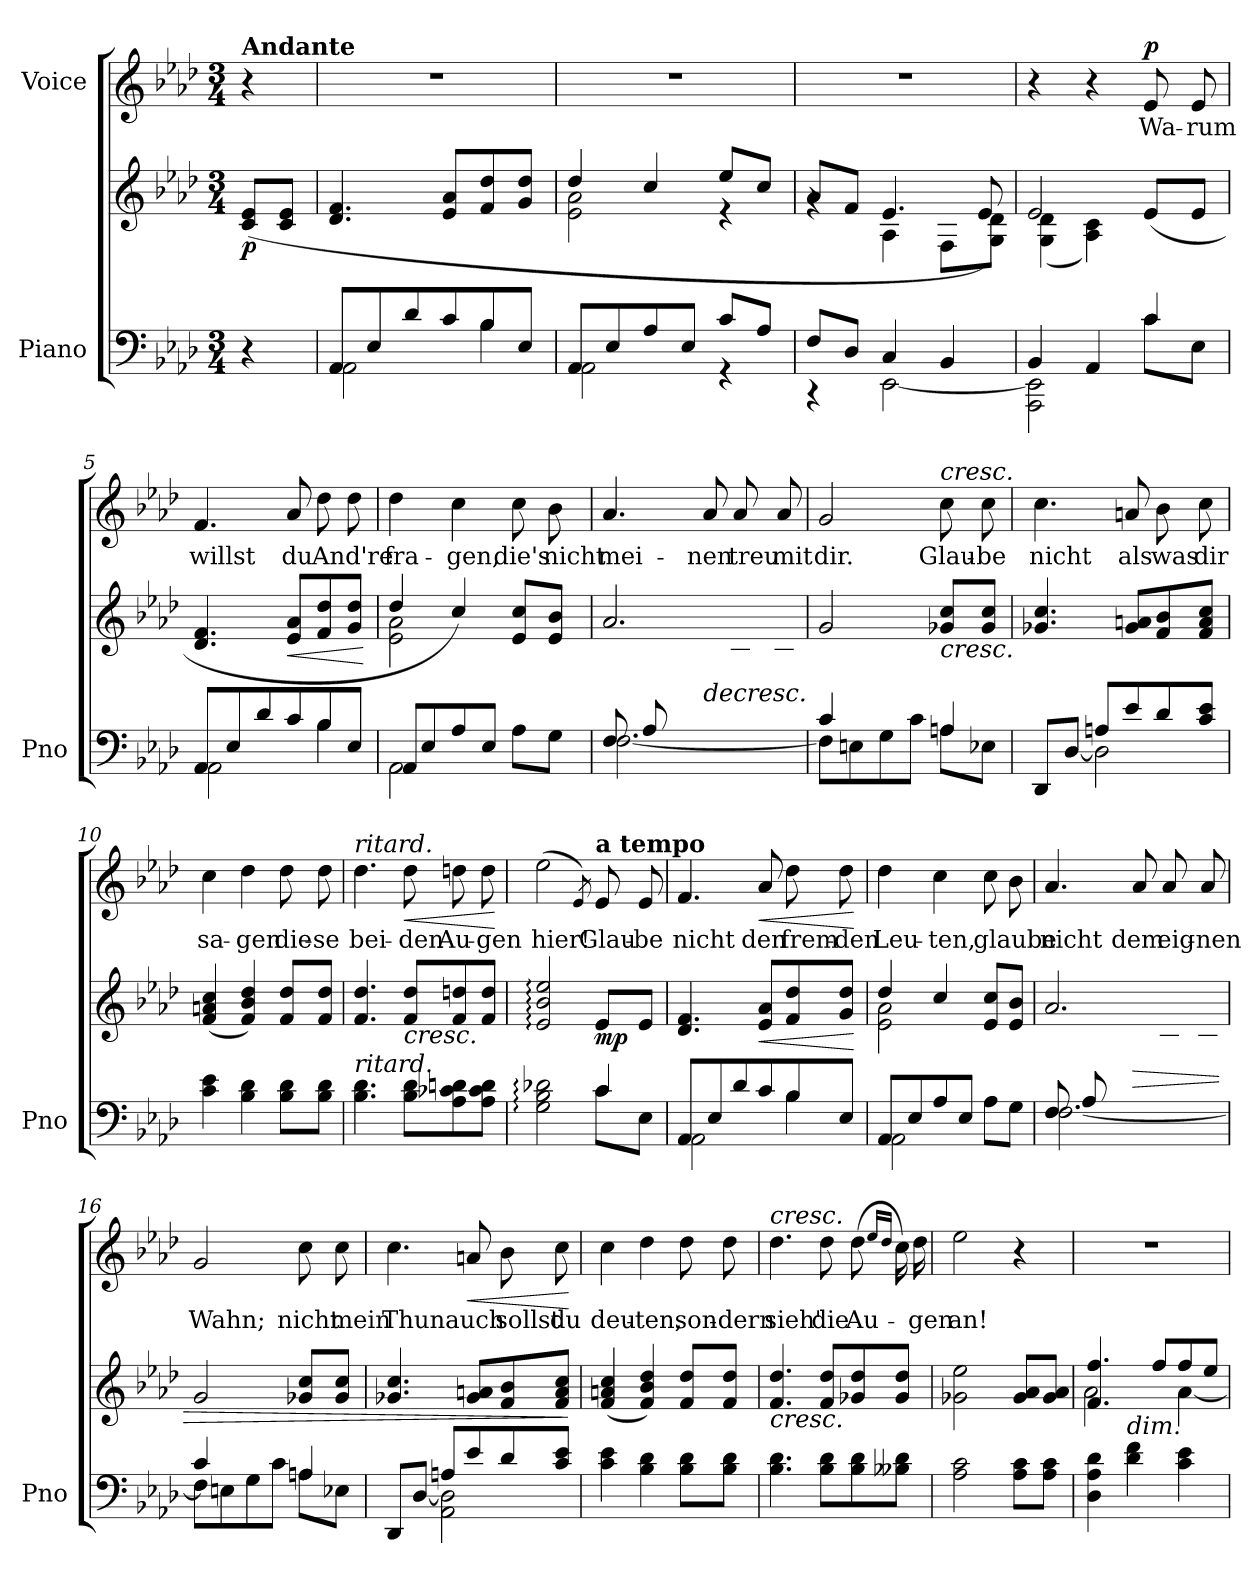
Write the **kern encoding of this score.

**kern	**kern	**dynam	**kern	**text	**dynam
*part2	*part2	*part2	*part1	*part1	*part1
*staff3	*staff2	*staff2/3	*staff1	*staff1	*staff1
*I"Piano	*	*	*I"Voice	*	*
*I'Pno	*	*	*	*	*
*clefF4	*clefG2	*	*clefG2	*	*
*k[b-e-a-d-]	*k[b-e-a-d-]	*	*k[b-e-a-d-]	*	*
*M3/4	*M3/4	*	*M3/4	*	*
=	=	=	=	=	=
!	!	!	!LO:TX:a:B:t=Andante	!	!
!	!	!LO:DY:b	!	!	!
4r	(>8c/ 8e-/L	p	4r	.	.
.	8c/ 8e-/J	.	.	.	.
=1	=1	=1	=1	=1	=1
*^	*	*	*	*	*
8AA-/L	2AA-\	4.d-/ 4.f/	.	2.r	.	.
8E-/	.	.	.	.	.	.
8d-/	.	.	.	.	.	.
8c/	.	8e-/ 8a-/L	.	.	.	.
8B-/	4B-\	8f/ 8dd-/	.	.	.	.
8E-/J	.	8g/ 8dd-/J	.	.	.	.
=2	=2	=2	=2	=2	=2	=2
*	*	*^	*	*	*	*
8AA-/L	2AA-\	4dd-/	2e-\ 2a-\	.	2.r	.	.
8E-/	.	.	.	.	.	.	.
8A-/	.	4cc/	.	.	.	.	.
8E-/J	.	.	.	.	.	.	.
8c/L	4r	8ee-/L	4r	.	.	.	.
8A-/J	.	8cc/J	.	.	.	.	.
=3	=3	=3	=3	=3	=3	=3	=3
8F/L	4r	8a-/L	4rg	.	2.r	.	.
8D-/J	.	8f/J	.	.	.	.	.
4C/	[2EE-\	4.e-/	4A-\	.	.	.	.
4BB-/	.	.	8F\L	.	.	.	.
.	.	8e-/)	8G\ 8d-\J	.	.	.	.
=4	=4	=4	=4	=4	=4	=4	=4
4BB-/	2AAA-\ 2EE-\]	2e-/	(<4G\ 4d-\	.	4r	.	.
4AA-/	.	.	4A-\ 4c\)	.	4r	.	.
!	!	!	!	!	!	!LO:LY:b	!LO:DY:a
4c/	8c\L	(>8e-/L	4ryy	.	8e-/	Wa-	p
!	!	!	!	!	!	!LO:LY:b	!
.	8E-\J	8e-/J	.	.	8e-/	-rum	.
*	*	*v	*v	*	*	*	*
=5	=5	=5	=5	=5	=5	=5
!	!	!	!	!	!LO:LY:b	!
8AA-/L	2AA-\	4.d-/ 4.f/	.	4.f/	willst	.
8E-/	.	.	.	.	.	.
8d-/	.	.	.	.	.	.
!	!	!	!LO:HP:b	!	!LO:LY:b	!
8c/	.	8e-/ 8a-/L	<	8a-/	du	.
!	!	!	!	!	!LO:LY:b	!
8B-/	4B-\	8f/ 8dd-/	.	8dd-\	And're	.
8E-/J	.	8g/ 8dd-/J	.	8dd-\	.	.
*v	*v	*	*	*	*	*
.	.	[	.	.	.
!!LO:LB:g=z
=6	=6	=6	=6	=6	=6
*^	*^	*	*	*	*
!	!	!	!	!	!	!LO:LY:b	!
2AA-\	8AA-/L	4dd-/	2e-\ 2a-\	.	4dd-\	fra-	.
.	8E-/	.	.	.	.	.	.
!	!	!	!	!	!	!LO:LY:b	!
.	8A-/	4cc/)	.	.	4cc\	-gen,	.
.	8E-/J	.	.	.	.	.	.
!	!	!	!	!	!	!LO:LY:b	!
8A-\L	4ryy	8e-/ 8cc/L	4ryy	.	8cc\	die's	.
!	!	!	!	!	!	!LO:LY:b	!
8G\J	.	8e-/ 8b-/J	.	.	8b-\	nicht	.
=7	=7	=7	=7	=7	=7	=7	=7
!	!	!	!	!	!	!LO:LY:b	!
(>8F/L	[2.F\	2.a-/	4ryy	.	4.a-/	mei-	.
8A-/	.	.	.	.	.	.	.
2ryy	.	.	8e-\	.	.	.	.
!	!	!	!	!LO:HP:b	!	!LO:LY:b	!
.	.	.	8d-\	>	8a-/	-nen	.
!	!	!	!	!	!	!LO:LY:b	!
.	.	.	8c\	.	8a-/	treu	.
!	!	!	!	!	!	!LO:LY:b	!
.	.	.	8Bn\J)	.	8a-/	mit	.
=8	=8	=8	=8	=8	=8	=8	=8
!	!	!	!	!	!	!LO:LY:b	!
*	*	*v	*v	*	*	*	*
4c/	8F\L]	2g/	.	2g/	dir.	.
.	8En\	.	.	.	.	.
4ryy	8G\	.	.	.	.	.
.	8c\J	.	.	.	.	.
!	!	!	!	!LO:TX:a:i:t=cresc.	!	!
!	!	!LO:TX:b:i:t=cresc.	!	!	!	!
!	!	!	!	!	!LO:LY:b	!
4An/	8A\L	8g-X/ 8cc/L	.	8cc\	Glau-	.
!	!	!	!	!	!LO:LY:b	!
.	8E-X\J	8g-/ 8cc/J	.	8cc\	-be	.
=9	=9	=9	=9	=9	=9	=9
!	!	!	!	!	!LO:LY:b	!
8DD-/L	4ryy	4.g-X/ 4.cc/	.	4.cc\	nicht	.
[8D-/J	.	.	.	.	.	.
8An/L	2D-\]	.	.	.	.	.
!	!	!	!	!	!LO:LY:b	!
8e-/	.	8g-/ 8an/L	.	8an/	als	.
!	!	!	!	!	!LO:LY:b	!
8d-/	.	8f/ 8b-/	.	8b-\	was	.
!	!	!	!	!	!LO:LY:b	!
8c/ 8e-/J	.	8f/ 8a/ 8cc/J	.	8cc\	dir	.
*v	*v	*	*	*	*	*
=10	=10	=10	=10	=10	=10
!	!	!	!	!LO:LY:b	!
4c\ 4e-\	(>4f/ 4an/ 4cc/	.	4cc\	sa-	.
!	!	!	!	!LO:LY:b	!
4B-\ 4d-\	4f/ 4b-/ 4dd-/)	.	4dd-\	-gen	.
!	!	!	!	!LO:LY:b	!
8B-\ 8d-\L	8f/ 8dd-/L	.	8dd-\	die-	.
!	!	!	!	!LO:LY:b	!
8B-\ 8d-\J	8f/ 8dd-/J	.	8dd-\	-se	.
!!LO:LB:g=z
=11	=11	=11	=11	=11	=11
!	!	!	!LO:TX:a:i:t=ritard.	!	!
!LO:TX:a:i:t=ritard.	!	!	!	!	!
!	!	!	!	!LO:LY:b	!
4.B-\ 4.d-\	4.f/ 4.dd-/	.	4.dd-\	bei-	.
!	!	!LO:HP:b	!	!LO:LY:b	!LO:HP:b
8B-\ 8d-\L	8f/ 8dd-/L	<	8dd-\	-den	<
!	!	!	!	!LO:LY:b	!
8A-\ 8c-X\ 8dn\	8f/ 8ddn/	.	8ddn\	Au-	.
!	!	!	!	!LO:LY:b	!
8A-\ 8c-\ 8d\J	8f/ 8dd/J	.	8dd\	-gen	.
.	.	]	.	.	[
=12	=12	=12	=12	=12	=12
*^	*	*	*	*	*
!	!	!	!	!	!LO:LY:b	!
2ryy	2G\: 2B-\: 2d-X\:	2e-/: 2b-/: 2ee-/:	.	(>2ee-\	hier!	.
.	.	.	.	8qe-/)	.	.
!	!	!	!	!LO:TX:a:B:t=a tempo	!	!
!	!	!	!LO:DY:b	!	!LO:LY:b	!
4c/	8c\L	8e-/L	mp	8e-/	Glau-	.
!	!	!	!	!	!LO:LY:b	!
.	8E-\J	8e-/J	.	8e-/	-be	.
=13	=13	=13	=13	=13	=13	=13
!	!	!	!	!	!LO:LY:b	!
8AA-/L	2AA-\	4.d-/ 4.f/	.	4.f/	nicht	.
8E-/	.	.	.	.	.	.
8d-/	.	.	.	.	.	.
!	!	!	!LO:HP:b	!	!LO:LY:b	!LO:HP:b
8c/	.	8e-/ 8a-/L	<	8a-/	den	<
!	!	!	!	!	!LO:LY:b	!
8B-/	4B-\	8f/ 8dd-/	.	8dd-\	frem-	.
!	!	!	!	!	!LO:LY:b	!
8E-/J	.	8g/ 8dd-/J	.	8dd-\	-den	.
*v	*v	*	*	*	*	*
.	.	[	.	.	[
=14	=14	=14	=14	=14	=14
*^	*^	*	*	*	*
!	!	!	!	!	!	!LO:LY:b	!
8AA-/L	2AA-\	4dd-/	2e-\ 2a-\	.	4dd-\	Leu-	.
8E-/	.	.	.	.	.	.	.
!	!	!	!	!	!	!LO:LY:b	!
8A-/	.	4cc/	.	.	4cc\	-ten,	.
8E-/J	.	.	.	.	.	.	.
!	!	!	!	!	!	!LO:LY:b	!
8A-\L	4ryy	8e-/ 8cc/L	4ryy	.	8cc\	glaube	.
8G\J	.	8e-/ 8b-/J	.	.	8b-\	.	.
=15	=15	=15	=15	=15	=15	=15	=15
!	!	!	!	!	!	!LO:LY:b	!
(>8F/L	[2.F\	2.a-/	4ryy	.	4.a-/	nicht	.
8A-/	.	.	.	.	.	.	.
2ryy	.	.	8e-\	.	.	.	.
!	!	!	!	!LO:HP:b	!	!LO:LY:b	!
.	.	.	8d-\	>	8a-/	dem	.
!	!	!	!	!	!	!LO:LY:b	!
.	.	.	8c\	.	8a-/	eig-	.
!	!	!	!	!	!	!LO:LY:b	!
.	.	.	8Bn\J)	.	8a-/	-nen	.
*v	*v	*	*	*	*	*	*
*	*v	*v	*	*	*	*
.	.	[	.	.	.
!!LO:LB:g=z
=16	=16	=16	=16	=16	=16
*^	*	*	*	*	*
!	!	!	!	!	!LO:LY:b	!
4c/	8F\L]	2g/	.	2g/	Wahn;	.
.	8En\	.	.	.	.	.
4rFyy	8G\	.	.	.	.	.
.	8c\J	.	.	.	.	.
!	!	!	!	!	!LO:LY:b	!
4An/	8A\L	8g-X/ 8cc/L	.	8cc\	nicht	.
!	!	!	!	!	!LO:LY:b	!
.	8E-X\J	8g-/ 8cc/J	.	8cc\	mein	.
=17	=17	=17	=17	=17	=17	=17
!	!	!	!	!	!LO:LY:b	!
4ryy	8DD-/L	4.g-X/ 4.cc/	.	4.cc\	Thun	.
.	[8D-/J	.	.	.	.	.
8An/L	2AA-\ 2D-\]	.	.	.	.	.
!	!	!	!	!	!LO:LY:b	!LO:HP:b
8e-/	.	8g-/ 8an/L	.	8an/	auch	<
!	!	!	!	!	!LO:LY:b	!
8d-/	.	8f/ 8b-/	.	8b-\	sollst	.
!	!	!	!	!	!LO:LY:b	!
8c/ 8e-/J	.	8f/ 8a/ 8cc/J	.	8cc\	du	.
*v	*v	*	*	*	*	*
.	.	]	.	.	[
=18	=18	=18	=18	=18	=18
!	!	!	!	!LO:LY:b	!
4c\ 4e-\	(>4f/ 4an/ 4cc/	.	4cc\	deu-	.
!	!	!	!	!LO:LY:b	!
4B-\ 4d-\	4f/ 4b-/ 4dd-/)	.	4dd-\	-ten,	.
!	!	!	!	!LO:LY:b	!
8B-\ 8d-\L	8f/ 8dd-/L	.	8dd-\	son-	.
!	!	!	!	!LO:LY:b	!
8B-\ 8d-\J	8f/ 8dd-/J	.	8dd-\	-dern	.
=19	=19	=19	=19	=19	=19
!	!	!	!LO:TX:a:i:t=cresc.	!	!
!	!LO:TX:b:i:t=cresc.	!	!	!	!
!	!	!	!	!LO:LY:b	!
4.B-\ 4.d-\	4.f/ 4.dd-/	.	4.dd-\	sieh'	.
!	!	!	!	!LO:LY:b	!
8B-\ 8d-\L	8f/ 8dd-/L	.	8dd-\	die	.
!	!	!	!	!LO:LY:b	!
8B-\ 8d-\	8g-X/ 8dd-/	.	(>8dd-\	Au-	.
.	.	.	16qee-/LL	.	.
.	.	.	16qdd-/JJ	.	.
8B--X\ 8d-\J	8g-/ 8dd-/J	.	16cc\)	.	.
!	!	!	!	!LO:LY:b	!
.	.	.	16dd-\	-gen	.
=20	=20	=20	=20	=20	=20
!	!	!	!	!LO:LY:b	!
2A-\ 2c\	2g-X\ 2ee-\	.	2ee-\	an!	.
8A-\ 8c\L	8g-/ 8a-/L	.	4r	.	.
8A-\ 8c\J	8g-/ 8a-/J	.	.	.	.
!!LO:PB:g=z
=21	=21	=21	=21	=21	=21
*	*^	*	*	*	*
4D-\ 4A-\ 4d-\	4.f/ 4.ff/	2a-\	.	2.r	.	.
!LO:TX:a:i:t=dim.	!	!	!	!	!	!
4d-\ 4f\	.	.	.	.	.	.
.	8ff/L	.	.	.	.	.
4c\ 4e-\	8ff/	[4a-\	.	.	.	.
.	8ee-/J	.	.	.	.	.
*	*v	*v	*	*	*	*
=	=	=	=	=	=
*-	*-	*-	*-	*-	*-
